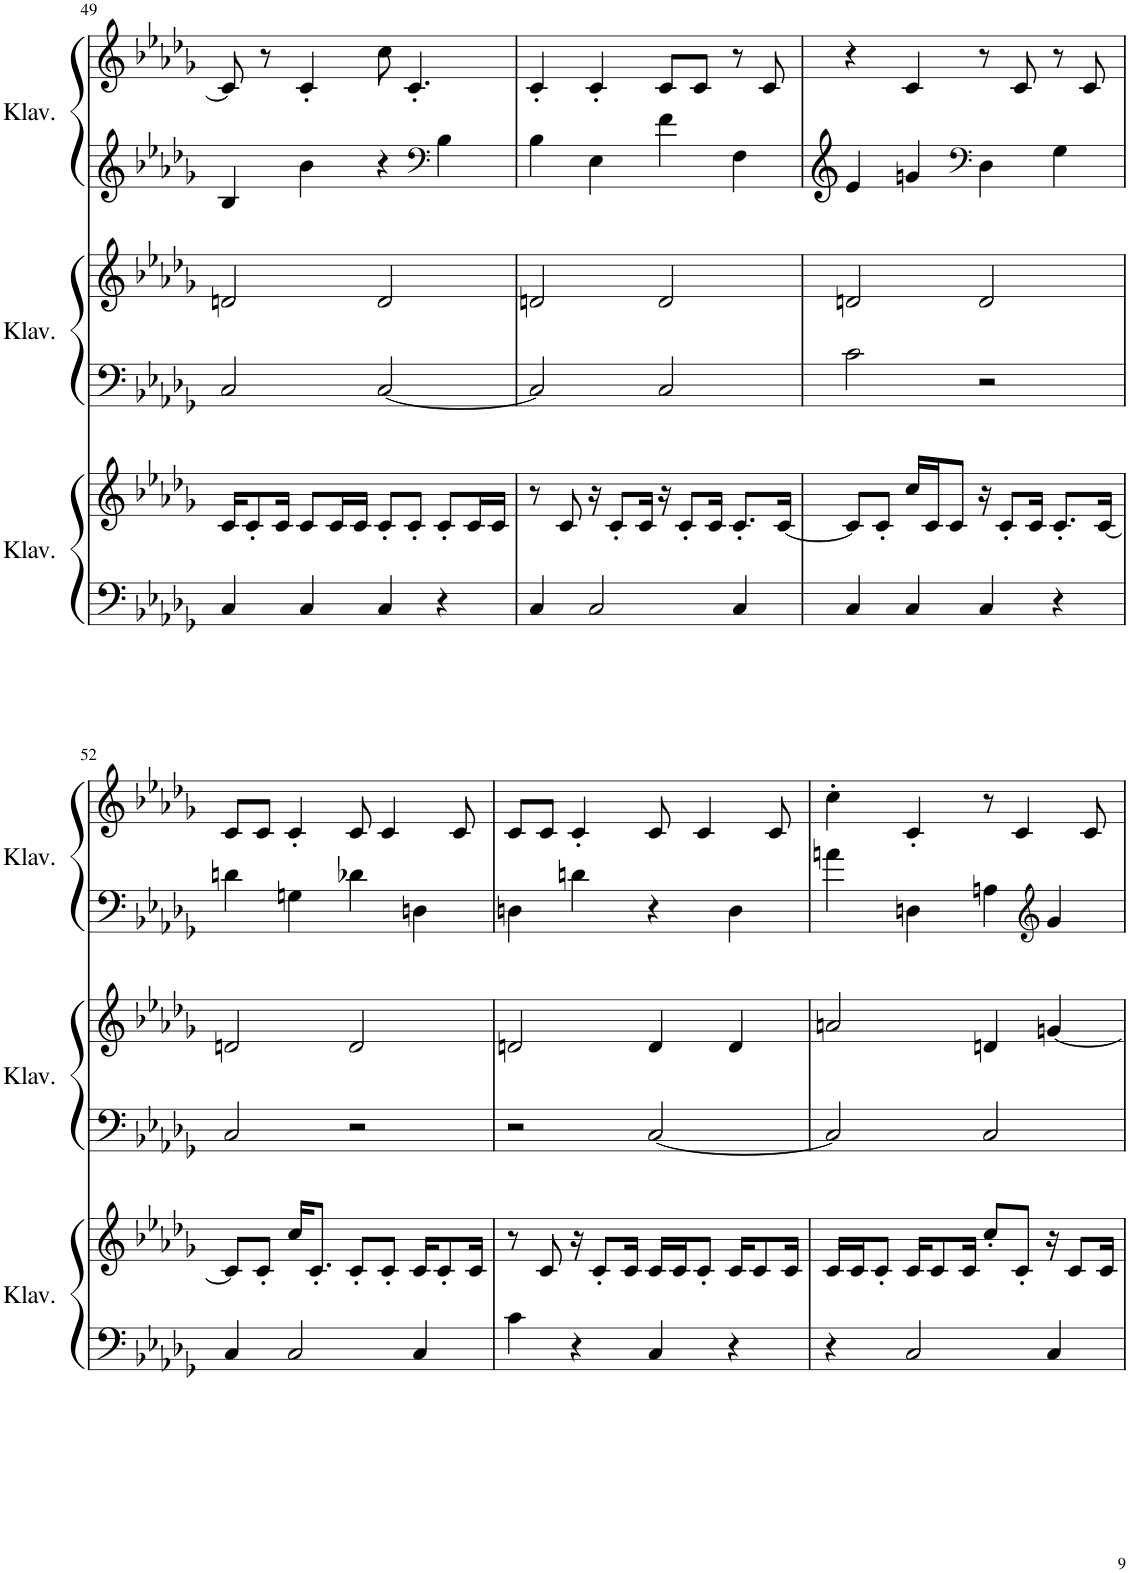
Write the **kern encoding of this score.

**kern	**kern	**kern	**kern	**kern	**kern
*part3	*part3	*part2	*part2	*part1	*part1
*staff6	*staff5	*staff4	*staff3	*staff2	*staff1
*I"Klavier	*	*I"Klavier	*	*I"Klavier	*
*I'Klav.	*	*I'Klav.	*	*I'Klav.	*
!!LO:PB:g=z
*clefF4	*clefG2	*clefF4	*clefG2	*clefG2	*clefG2
*k[b-e-a-d-g-]	*k[b-e-a-d-g-]	*k[b-e-a-d-g-]	*k[b-e-a-d-g-]	*k[b-e-a-d-g-]	*k[b-e-a-d-g-]
*M4/4	*M4/4	*M4/4	*M4/4	*M4/4	*M4/4
=49	=49	=49	=49	=49	=49
4C/	16c/KL	2C/	2dn/	4B-/	8c/]
.	8c'/	.	.	.	.
.	.	.	.	.	8r
.	16c/Jk	.	.	.	.
4C/	8c/L	.	.	4b-\	4c'/
.	16c/L	.	.	.	.
.	16c/JJ	.	.	.	.
4C/	8c'/L	[2C/	2d/	4r	8cc\
.	8c'/J	.	.	.	4.c'/
*	*	*	*	*clefF4	*
4r	8c'/L	.	.	4B-\	.
.	16c/L	.	.	.	.
.	16c/JJ	.	.	.	.
=50	=50	=50	=50	=50	=50
4C/	8r	2C/]	2dn/	4B-\	4c'/
.	8c/	.	.	.	.
2C/	16r	.	.	4E-\	4c'/
.	8c'/L	.	.	.	.
.	16c/Jk	.	.	.	.
.	16r	2C/	2d/	4f\	8c/L
.	8c'/L	.	.	.	.
.	.	.	.	.	8c/J
.	16c/Jk	.	.	.	.
4C/	8.c'/L	.	.	4F\	8r
.	.	.	.	.	8c/
.	[16c/Jk	.	.	.	.
=51	=51	=51	=51	=51	=51
4C/	8c/L]	2c\	2dn/	4e-/	4r
.	8c'/J	.	.	.	.
4C/	16cc/LL	.	.	4gn/	4c/
.	16c/J	.	.	.	.
.	8c/J	.	.	.	.
*	*	*	*	*clefF4	*
4C/	16r	2r	2d/	4D-\	8r
.	8c'/L	.	.	.	.
.	.	.	.	.	8c/
.	16c/Jk	.	.	.	.
4r	8.c'/L	.	.	4G-\	8r
.	.	.	.	.	8c/
.	[16c/Jk	.	.	.	.
!!LO:LB:g=z
=52	=52	=52	=52	=52	=52
4C/	8c/L]	2C/	2dn/	4dn\	8c/L
.	8c'/J	.	.	.	8c/J
2C/	16cc/KL	.	.	4Gn\	4c'/
.	8.c'/J	.	.	.	.
.	8c'/L	2r	2d/	4d-X\	8c/
.	8c'/J	.	.	.	4c/
4C/	16c/KL	.	.	4Dn\	.
.	8c'/	.	.	.	.
.	.	.	.	.	8c/
.	16c/Jk	.	.	.	.
=53	=53	=53	=53	=53	=53
4c\	8r	2r	2dn/	4Dn\	8c/L
.	8c/	.	.	.	8c/J
4r	16r	.	.	4dn\	4c'/
.	8c'/L	.	.	.	.
.	16c/Jk	.	.	.	.
4C/	16c/LL	[2C/	4d/	4r	8c/
.	16c/J	.	.	.	.
.	8c'/J	.	.	.	4c/
4r	16c/KL	.	4d/	4D\	.
.	8c/	.	.	.	.
.	.	.	.	.	8c/
.	16c/Jk	.	.	.	.
=54	=54	=54	=54	=54	=54
4r	16c/LL	2C/]	2an/	4an\	4cc'\
.	16c/J	.	.	.	.
.	8c'/J	.	.	.	.
2C/	16c/KL	.	.	4Dn\	4c'/
.	8c/	.	.	.	.
.	16c/Jk	.	.	.	.
.	8cc'/L	2C/	4dn/	4An\	8r
.	8c'/J	.	.	.	4c/
*	*	*	*	*clefG2	*
4C/	16r	.	[4gn/	4g-/	.
.	8c/L	.	.	.	.
.	.	.	.	.	8c/
.	16c/Jk	.	.	.	.
=	=	=	=	=	=
*-	*-	*-	*-	*-	*-
